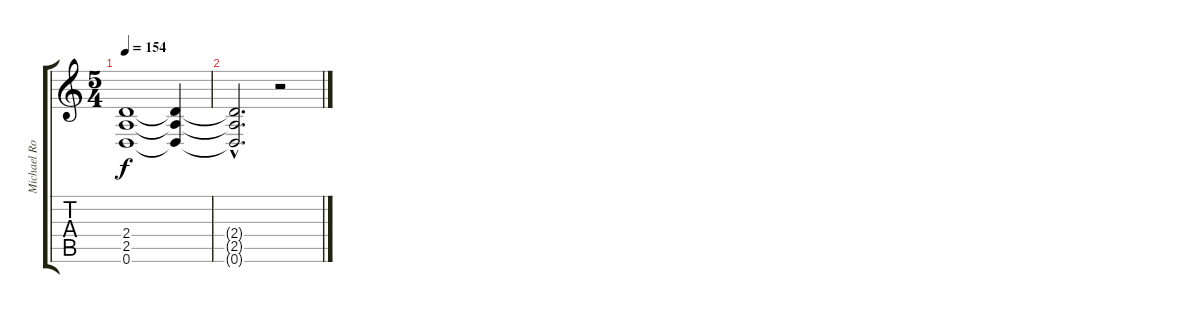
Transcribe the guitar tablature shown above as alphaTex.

\track ("Michael Romeo" "Michael Ro") {instrument distortionguitar}
\staff {score tabs}
\tuning (D4 A3 F3 C3 G2 D2) {hide}
\ts (5 4)
\tempo 154
\clef g2
\ks c
(2.4{t} 2.5{t} 0.6{t}).1{dy f} (2.4{t} 2.5{t} 0.6{t}).4 |
(2.4{hac t} 2.5{hac t} 0.6{hac t}).2{d} r.2
